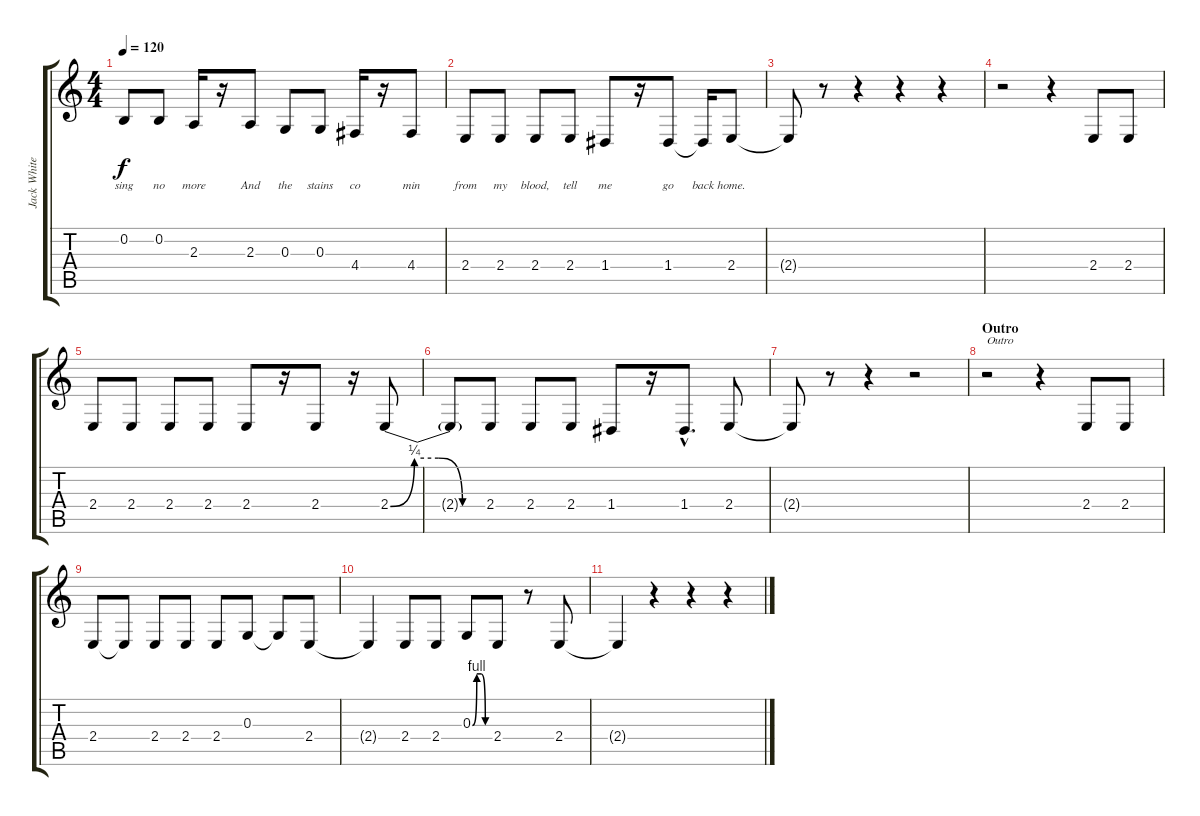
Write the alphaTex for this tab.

\track ("Jack White Voice" "Jack White") {instrument violin}
\staff {score tabs}
\tuning (E4 B3 G3 D3 A2 E2) {hide}
\ts (4 4)
\tempo 120
\clef g2
\ks c
0.2.8{lyrics (0 "sing") lyrics (1 "") lyrics (2 "") lyrics (3 "") lyrics (4 "") dy f} 0.2.8{lyrics (0 "no") lyrics (1 "") lyrics (2 "") lyrics (3 "") lyrics (4 "")} 2.3.16{lyrics (0 "more") lyrics (1 "") lyrics (2 "") lyrics (3 "") lyrics (4 "")} r.16 2.3.8{lyrics (0 "And") lyrics (1 "") lyrics (2 "") lyrics (3 "") lyrics (4 "")} 0.3.8{lyrics (0 "the") lyrics (1 "") lyrics (2 "") lyrics (3 "") lyrics (4 "")} 0.3.8{lyrics (0 "stains") lyrics (1 "") lyrics (2 "") lyrics (3 "") lyrics (4 "")} 4.4.16{lyrics (0 "co") lyrics (1 "") lyrics (2 "") lyrics (3 "") lyrics (4 "")} r.16 4.4.8{lyrics (0 "min") lyrics (1 "") lyrics (2 "") lyrics (3 "") lyrics (4 "")} |
2.4.8{lyrics (0 "from") lyrics (1 "") lyrics (2 "") lyrics (3 "") lyrics (4 "")} 2.4.8{lyrics (0 "my") lyrics (1 "") lyrics (2 "") lyrics (3 "") lyrics (4 "")} 2.4.8{lyrics (0 "blood,") lyrics (1 "") lyrics (2 "") lyrics (3 "") lyrics (4 "")} 2.4.8{lyrics (0 "tell") lyrics (1 "") lyrics (2 "") lyrics (3 "") lyrics (4 "")} 1.4.8{lyrics (0 "me") lyrics (1 "") lyrics (2 "") lyrics (3 "") lyrics (4 "")} r.16 1.4.8{lyrics (0 "go") lyrics (1 "") lyrics (2 "") lyrics (3 "") lyrics (4 "")} 1.4{t}.16{lyrics (0 "back") lyrics (1 "") lyrics (2 "") lyrics (3 "") lyrics (4 "")} 2.4.8{lyrics (0 "home.") lyrics (1 "") lyrics (2 "") lyrics (3 "") lyrics (4 "")} |
2.4{t}.8 r.8 r.4 r.4 r.4 |
r.2 r.4 2.4.8 2.4.8 |
2.4.8 2.4.8 2.4.8 2.4.8 2.4.8 r.16 2.4.8 r.16 2.4{be (custom 0 0 15 1 30 1 45 0 60 0)}.8 |
2.4{t}.8 2.4.8 2.4.8 2.4.8 1.4.8 r.16 1.4{hac}.8{d} 2.4.8 |
2.4{t}.8 r.8 r.4 r.2 |
\section ("" "Outro")
r.2{txt "Outro"} r.4 2.4.8 2.4.8 |
2.4.8 2.4{t}.8 2.4.8 2.4.8 2.4.8 0.3.8 0.3{t}.8 2.4.8 |
2.4{t}.4 2.4.8 2.4.8 0.3{be (custom 0 0 15 4 30 4 45 0 60 0)}.8 2.4.8 r.8 2.4.8 |
2.4{t}.4 r.4 r.4 r.4
